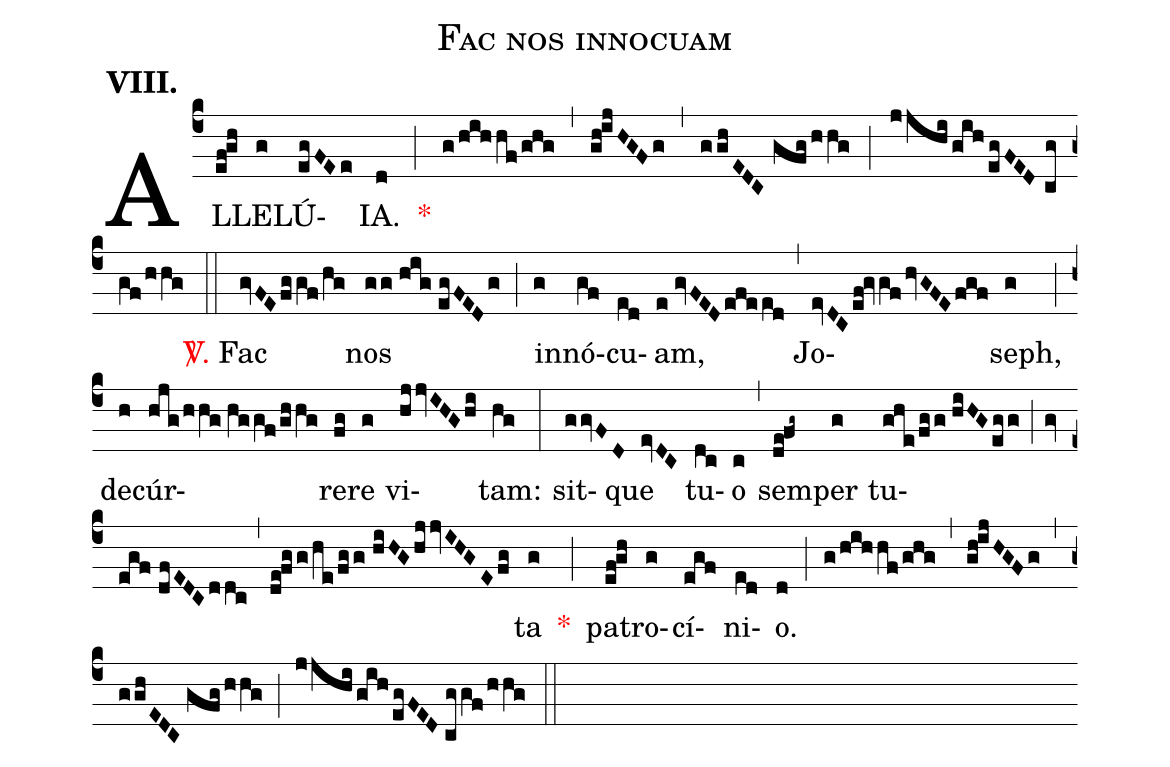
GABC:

name:Fac nos innocuam;
mode:VIII.;
office-part:Alleluia;
%%
(c4) AL(ef!gh)LE(g)LÚ(egFEe)IA.(d) <v>\red{*}</v>(;) (g/hihhf/ghg) (,) (gh!ijHGFg) (,) (gghEDC//gfg/hhg) (;) (jjhi/gih/egFED//cggf/hhg) (::) <v>\red{\Vbar.}</v> Fac(gvFE/fggf/hg) nos(gg//hig//egFED/g) (;) in(g)nó(gf)cu(ed)am,(e//gvFED/efeed) (,) Jo(evDC/ef!gvgf/hvGFE/fgf)seph,(g) (;) de(h)cúr(hjg/hhg//hggf/ghhg)re(fg)re(g) vi(hjjvIHG/hi)tam:(hg) (:) sit(ggvFD)que(evDC) tu(dc)o(c) (,) sem(de!fg~)per(g) tu(ghe/fgg//hiHG/egg;gv//egf//dfEDC/ddc,de!fgg/he/fgg//hiHG/hjjvIHGE/fg)ta(g) <v>\red{*}</v>(;) pa(ef!gh)tro(g)cí(egf)ni(ed)o.(d) (;) (g/hihhf/ghg) (,) (gh!ijHGFg) (,) (gghEDC//gfg/hhg) (;) (jjhi/gih/egFED//cggf/hhg) (::)
